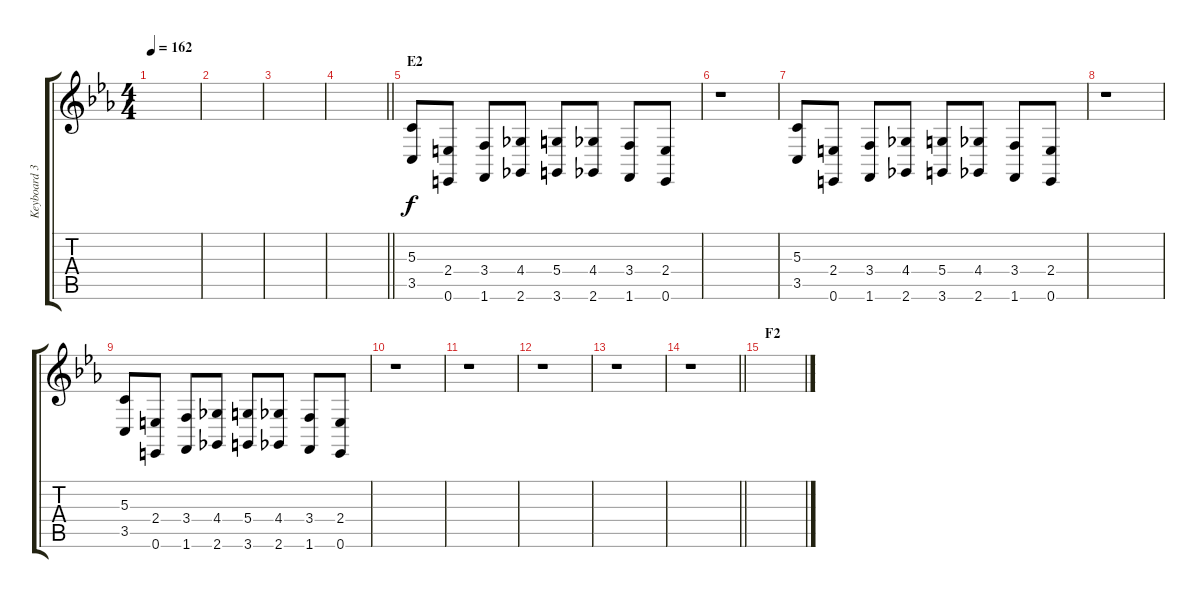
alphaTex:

\track ("Keyboard 3" "Keyboard 3") {instrument lead2sawtooth}
\staff {score tabs}
\tuning (E4 B3 G3 D3 A2 E2) {hide}
\ts (4 4)
\tempo 162
\clef g2
\ks eb
|
|
|
\barLineRight lightlight
|
\section ("" "E2")
(5.3 3.5).8 (2.4 0.6).8 (3.4 1.6).8 (4.4 2.6).8 (5.4 3.6).8 (4.4 2.6).8 (3.4 1.6).8 (2.4 0.6).8 |
r.1 |
(5.3 3.5).8 (2.4 0.6).8 (3.4 1.6).8 (4.4 2.6).8 (5.4 3.6).8 (4.4 2.6).8 (3.4 1.6).8 (2.4 0.6).8 |
r.1 |
(5.3 3.5).8 (2.4 0.6).8 (3.4 1.6).8 (4.4 2.6).8 (5.4 3.6).8 (4.4 2.6).8 (3.4 1.6).8 (2.4 0.6).8 |
r.1 |
r.1 |
r.1 |
r.1 |
\barLineRight lightlight
r.1 |
\section ("" "F2")
